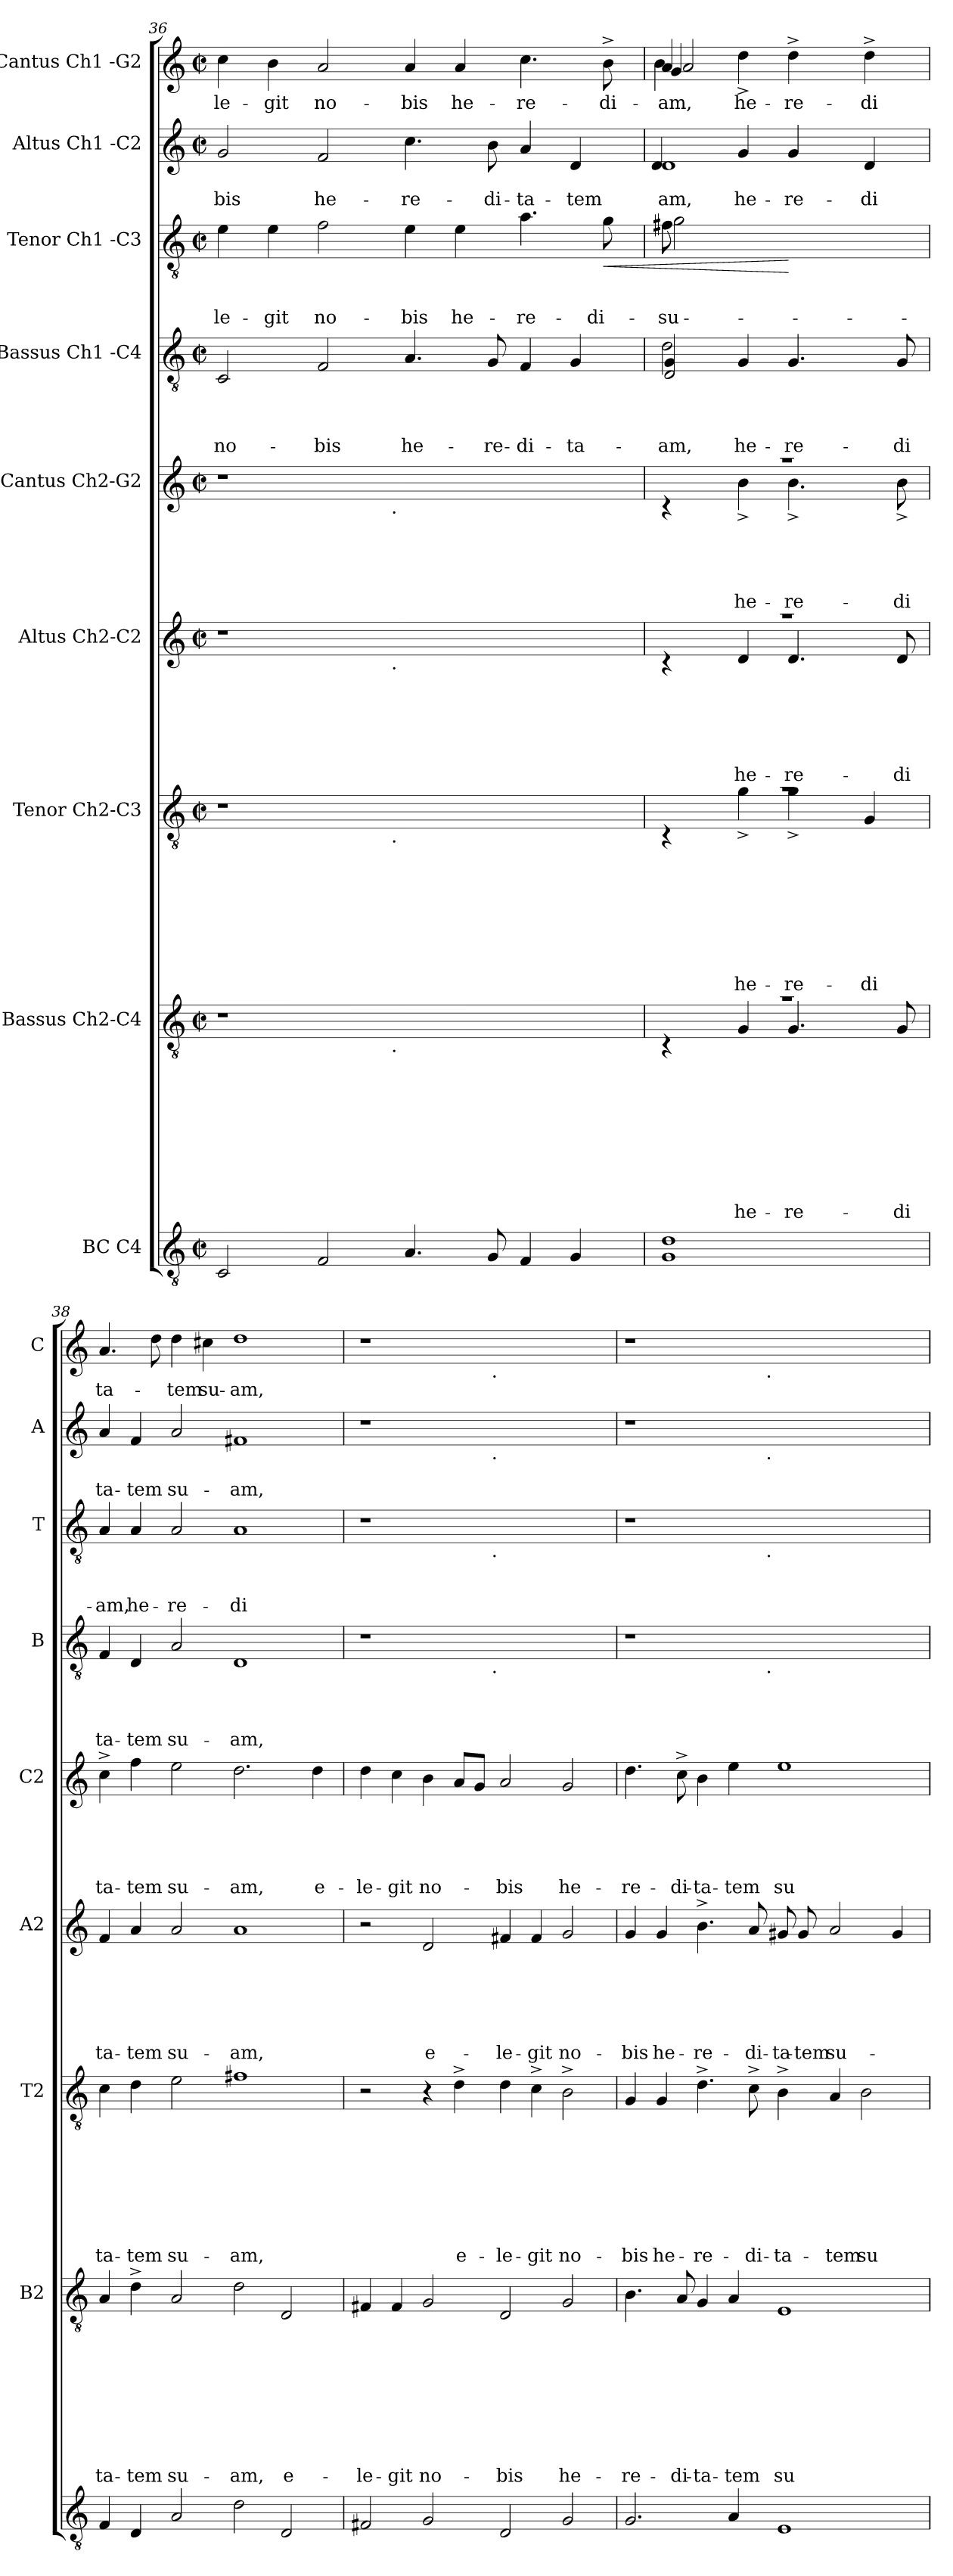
**kern	**kern	**text	**text	**text	**text	**text	**text	**text	**text	**text	**kern	**text	**text	**text	**text	**text	**text	**text	**text	**kern	**text	**text	**text	**text	**text	**text	**kern	**text	**text	**text	**text	**text	**kern	**text	**text	**text	**text	**kern	**text	**text	**text	**dynam	**kern	**text	**text	**kern	**text
*part9	*part8	*part8	*part8	*part8	*part8	*part8	*part8	*part8	*part8	*part8	*part7	*part7	*part7	*part7	*part7	*part7	*part7	*part7	*part7	*part6	*part6	*part6	*part6	*part6	*part6	*part6	*part5	*part5	*part5	*part5	*part5	*part5	*part4	*part4	*part4	*part4	*part4	*part3	*part3	*part3	*part3	*part3	*part2	*part2	*part2	*part1	*part1
*staff9	*staff8	*staff8	*staff8	*staff8	*staff8	*staff8	*staff8	*staff8	*staff8	*staff8	*staff7	*staff7	*staff7	*staff7	*staff7	*staff7	*staff7	*staff7	*staff7	*staff6	*staff6	*staff6	*staff6	*staff6	*staff6	*staff6	*staff5	*staff5	*staff5	*staff5	*staff5	*staff5	*staff4	*staff4	*staff4	*staff4	*staff4	*staff3	*staff3	*staff3	*staff3	*staff3	*staff2	*staff2	*staff2	*staff1	*staff1
*I"BC C4	*I"Bassus Ch2-C4	*	*	*	*	*	*	*	*	*	*I"Tenor Ch2-C3	*	*	*	*	*	*	*	*	*I"Altus Ch2-C2	*	*	*	*	*	*	*I"Cantus Ch2-G2	*	*	*	*	*	*I"Bassus Ch1 -C4	*	*	*	*	*I"Tenor Ch1 -C3	*	*	*	*	*I"Altus Ch1 -C2	*	*	*I"Cantus Ch1 -G2	*
*	*I'B2	*	*	*	*	*	*	*	*	*	*I'T2	*	*	*	*	*	*	*	*	*I'A2	*	*	*	*	*	*	*I'C2	*	*	*	*	*	*I'B	*	*	*	*	*I'T	*	*	*	*	*I'A	*	*	*I'C	*
*clefGv2	*clefGv2	*	*	*	*	*	*	*	*	*	*clefGv2	*	*	*	*	*	*	*	*	*clefG2	*	*	*	*	*	*	*clefG2	*	*	*	*	*	*clefGv2	*	*	*	*	*clefGv2	*	*	*	*	*clefG2	*	*	*clefG2	*
*k[]	*k[]	*	*	*	*	*	*	*	*	*	*k[]	*	*	*	*	*	*	*	*	*k[]	*	*	*	*	*	*	*k[]	*	*	*	*	*	*k[]	*	*	*	*	*k[]	*	*	*	*	*k[]	*	*	*k[]	*
*C:	*C:	*	*	*	*	*	*	*	*	*	*C:	*	*	*	*	*	*	*	*	*C:	*	*	*	*	*	*	*C:	*	*	*	*	*	*C:	*	*	*	*	*C:	*	*	*	*	*C:	*	*	*C:	*
*M2/2	*M2/2	*	*	*	*	*	*	*	*	*	*M2/2	*	*	*	*	*	*	*	*	*M2/2	*	*	*	*	*	*	*M2/2	*	*	*	*	*	*M2/2	*	*	*	*	*M2/2	*	*	*	*	*M2/2	*	*	*M2/2	*
*met(c|)	*met(c|)	*	*	*	*	*	*	*	*	*	*met(c|)	*	*	*	*	*	*	*	*	*met(c|)	*	*	*	*	*	*	*met(c|)	*	*	*	*	*	*met(c|)	*	*	*	*	*met(c|)	*	*	*	*	*met(c|)	*	*	*met(c|)	*
=36	=36	=36	=36	=36	=36	=36	=36	=36	=36	=36	=36	=36	=36	=36	=36	=36	=36	=36	=36	=36	=36	=36	=36	=36	=36	=36	=36	=36	=36	=36	=36	=36	=36	=36	=36	=36	=36	=36	=36	=36	=36	=36	=36	=36	=36	=36	=36
!	!	!	!	!	!	!	!	!	!	!	!	!	!	!	!	!	!	!	!	!	!	!	!	!	!	!	!	!	!	!	!	!	!	!	!	!	!LO:LY:b	!	!	!	!LO:LY:b	!	!	!	!LO:LY:b	!	!LO:LY:b
*	*^	*	*	*	*	*	*	*	*	*	*^	*	*	*	*	*	*	*	*	*^	*	*	*	*	*	*	*^	*	*	*	*	*	*	*	*	*	*	*	*	*	*	*	*	*	*	*	*
2C/	1r	2ryy	.	.	.	.	.	.	.	.	.	1r	2ryy	.	.	.	.	.	.	.	.	1r	2ryy	.	.	.	.	.	.	1r	2ryy	.	.	.	.	.	2C/	.	.	.	no-	4e\	.	.	-le-	.	2g/	.	-bis	4cc\	-le-
!	!	!	!	!	!	!	!	!	!	!	!	!	!	!	!	!	!	!	!	!	!	!	!	!	!	!	!	!	!	!	!	!	!	!	!	!	!	!	!	!	!	!	!	!	!LO:LY:b:rj	!	!	!	!	!	!LO:LY:b:rj
.	.	.	.	.	.	.	.	.	.	.	.	.	.	.	.	.	.	.	.	.	.	.	.	.	.	.	.	.	.	.	.	.	.	.	.	.	.	.	.	.	.	4e\	.	.	-git	.	.	.	.	4b\	-git
!	!	!	!	!	!	!	!	!	!	!	!	!	!	!	!	!	!	!	!	!	!	!	!	!	!	!	!	!	!	!	!	!	!	!	!	!	!	!	!	!	!LO:LY:b	!	!	!	!LO:LY:b	!	!	!	!LO:LY:b	!	!LO:LY:b
2F/	.	4...ryy	.	.	.	.	.	.	.	.	.	.	4...ryy	.	.	.	.	.	.	.	.	.	4...ryy	.	.	.	.	.	.	.	4...ryy	.	.	.	.	.	2F/	.	.	.	-bis	2f\	.	.	no-	.	2f/	.	he-	2a/	no-
!	!	!	!	!	!	!	!	!	!	!	!	!	!	!	!	!	!	!	!	!	!	!	!	!	!	!	!	!	!	!	!LO:TX:b:t=.	!	!	!	!	!	!	!	!	!	!	!	!	!	!	!	!	!	!	!	!
!	!	!	!	!	!	!	!	!	!	!	!	!	!	!	!	!	!	!	!	!	!	!	!LO:TX:b:t=.	!	!	!	!	!	!	!	!	!	!	!	!	!	!	!	!	!	!	!	!	!	!	!	!	!	!	!	!
!	!	!	!	!	!	!	!	!	!	!	!	!	!LO:TX:b:t=.	!	!	!	!	!	!	!	!	!	!	!	!	!	!	!	!	!	!	!	!	!	!	!	!	!	!	!	!	!	!	!	!	!	!	!	!	!	!
!	!	!LO:TX:b:t=.	!	!	!	!	!	!	!	!	!	!	!	!	!	!	!	!	!	!	!	!	!	!	!	!	!	!	!	!	!	!	!	!	!	!	!	!	!	!	!	!	!	!	!	!	!	!	!	!	!
.	.	1ryy	.	.	.	.	.	.	.	.	.	.	1ryy	.	.	.	.	.	.	.	.	.	1ryy	.	.	.	.	.	.	.	1ryy	.	.	.	.	.	.	.	.	.	.	.	.	.	.	.	.	.	.	.	.
!	!	!	!	!	!	!	!	!	!	!	!	!	!	!	!	!	!	!	!	!	!	!	!	!	!	!	!	!	!	!	!	!	!	!	!	!	!	!	!	!	!LO:LY:b	!	!	!	!LO:LY:b	!	!	!	!LO:LY:b	!	!LO:LY:b
4.A/	1ryy	.	.	.	.	.	.	.	.	.	.	1ryy	.	.	.	.	.	.	.	.	.	1ryy	.	.	.	.	.	.	.	1ryy	.	.	.	.	.	.	4.A/	.	.	.	he-	4e\	.	.	-bis	.	4.cc\	.	-re-	4a/	-bis
!	!	!	!	!	!	!	!	!	!	!	!	!	!	!	!	!	!	!	!	!	!	!	!	!	!	!	!	!	!	!	!	!	!	!	!	!	!	!	!	!	!	!	!	!	!LO:LY:b	!	!	!	!	!	!LO:LY:b
.	.	.	.	.	.	.	.	.	.	.	.	.	.	.	.	.	.	.	.	.	.	.	.	.	.	.	.	.	.	.	.	.	.	.	.	.	.	.	.	.	.	4e\	.	.	he-	.	.	.	.	4a/	he-
!	!	!	!	!	!	!	!	!	!	!	!	!	!	!	!	!	!	!	!	!	!	!	!	!	!	!	!	!	!	!	!	!	!	!	!	!	!	!	!	!	!LO:LY:b	!	!	!	!	!	!	!	!LO:LY:b	!	!
8G/	.	.	.	.	.	.	.	.	.	.	.	.	.	.	.	.	.	.	.	.	.	.	.	.	.	.	.	.	.	.	.	.	.	.	.	.	8G/	.	.	.	-re-	.	.	.	.	.	8b\	.	-di-	.	.
!	!	!	!	!	!	!	!	!	!	!	!	!	!	!	!	!	!	!	!	!	!	!	!	!	!	!	!	!	!	!	!	!	!	!	!	!	!	!	!	!	!LO:LY:b:rj	!	!	!	!LO:LY:b	!	!	!	!LO:LY:b	!	!LO:LY:b
4F/	.	.	.	.	.	.	.	.	.	.	.	.	.	.	.	.	.	.	.	.	.	.	.	.	.	.	.	.	.	.	.	.	.	.	.	.	4F/	.	.	.	-di-	4.a\	.	.	-re-	.	4a/	.	-ta-	4.cc\	-re-
!	!	!	!	!	!	!	!	!	!	!	!	!	!	!	!	!	!	!	!	!	!	!	!	!	!	!	!	!	!	!	!	!	!	!	!	!	!	!	!	!	!LO:LY:b	!	!	!	!	!	!	!	!LO:LY:b:rj	!	!
4G/	.	.	.	.	.	.	.	.	.	.	.	.	.	.	.	.	.	.	.	.	.	.	.	.	.	.	.	.	.	.	.	.	.	.	.	.	4G/	.	.	.	-ta-	.	.	.	.	.	4d/	.	-tem	.	.
!	!	!	!	!	!	!	!	!	!	!	!	!	!	!	!	!	!	!	!	!	!	!	!	!	!	!	!	!	!	!	!	!	!	!	!	!	!	!	!	!	!	!	!	!	!LO:LY:b	!LO:HP:b	!	!	!	!	!LO:LY:b
.	.	.	.	.	.	.	.	.	.	.	.	.	.	.	.	.	.	.	.	.	.	.	.	.	.	.	.	.	.	.	.	.	.	.	.	.	.	.	.	.	.	8g\	.	.	-di-	<	.	.	.	8b^>\	-di-
.	.	32ryy	.	.	.	.	.	.	.	.	.	.	32ryy	.	.	.	.	.	.	.	.	.	32ryy	.	.	.	.	.	.	.	32ryy	.	.	.	.	.	.	.	.	.	.	.	.	.	.	.	.	.	.	.	.
=37	=37	=37	=37	=37	=37	=37	=37	=37	=37	=37	=37	=37	=37	=37	=37	=37	=37	=37	=37	=37	=37	=37	=37	=37	=37	=37	=37	=37	=37	=37	=37	=37	=37	=37	=37	=37	=37	=37	=37	=37	=37	=37	=37	=37	=37	=37	=37	=37	=37	=37	=37
!	!	!	!	!	!	!	!	!	!	!	!	!	!	!	!	!	!	!	!	!	!	!	!	!	!	!	!	!	!	!	!	!	!	!	!	!	!	!	!	!	!LO:LY:b	!	!	!	!	!	!	!	!	!	!
*	*	*	*	*	*	*	*	*	*	*	*	*	*	*	*	*	*	*	*	*	*	*	*	*	*	*	*	*	*	*	*	*	*	*	*	*	*^	*	*	*	*	*	*	*	*	*	*	*	*	*	*
!	!	!	!	!	!	!	!	!	!	!	!	!	!	!	!	!	!	!	!	!	!	!	!	!	!	!	!	!	!	!	!	!	!	!	!	!	!	!	!	!	!	!LO:LY:b	!	!	!	!	!	!	!	!	!	!
*	*	*	*	*	*	*	*	*	*	*	*	*	*	*	*	*	*	*	*	*	*	*	*	*	*	*	*	*	*	*	*	*	*	*	*	*	*	*^	*	*	*	*	*	*	*	*	*	*	*	*	*	*
!	!	!	!	!	!	!	!	!	!	!	!	!	!	!	!	!	!	!	!	!	!	!	!	!	!	!	!	!	!	!	!	!	!	!	!	!	!	!	!	!	!	!	!LO:LY:b	!	!	!	!LO:LY:b	!	!	!	!	!	!
*	*	*	*	*	*	*	*	*	*	*	*	*	*	*	*	*	*	*	*	*	*	*	*	*	*	*	*	*	*	*	*	*	*	*	*	*	*	*	*	*	*	*	*	*^	*	*	*	*	*	*	*	*	*
*	*	*	*	*	*	*	*	*	*	*	*	*	*	*	*	*	*	*	*	*	*	*	*	*	*	*	*	*	*	*	*	*	*	*	*	*	*	*	*	*	*	*	*	*	*^	*	*	*	*	*	*	*	*	*
!	!	!	!	!	!	!	!	!	!	!	!	!	!	!	!	!	!	!	!	!	!	!	!	!	!	!	!	!	!	!	!	!	!	!	!	!	!	!	!	!	!	!	!	!	!	!	!	!	!LO:LY:b	!	!	!	!	!	!
*	*	*	*	*	*	*	*	*	*	*	*	*	*	*	*	*	*	*	*	*	*	*	*	*	*	*	*	*	*	*	*	*	*	*	*	*	*	*	*	*	*	*	*	*	*	*^	*	*	*	*	*	*	*	*	*
!	!	!	!	!	!	!	!	!	!	!	!	!	!	!	!	!	!	!	!	!	!	!	!	!	!	!	!	!	!	!	!	!	!	!	!	!	!	!	!	!	!	!	!	!	!	!	!	!	!	!LO:LY:b	!	!	!	!LO:LY:b	!	!
*	*	*	*	*	*	*	*	*	*	*	*	*	*	*	*	*	*	*	*	*	*	*	*	*	*	*	*	*	*	*	*	*	*	*	*	*	*	*	*	*	*	*	*	*	*	*	*	*	*	*	*	*^	*	*	*	*
!	!	!	!	!	!	!	!	!	!	!	!	!	!	!	!	!	!	!	!	!	!	!	!	!	!	!	!	!	!	!	!	!	!	!	!	!	!	!	!	!	!	!	!	!	!	!	!	!	!	!	!	!	!	!	!LO:LY:b	!	!LO:LY:b
*	*	*	*	*	*	*	*	*	*	*	*	*	*	*	*	*	*	*	*	*	*	*	*	*	*	*	*	*	*	*	*	*	*	*	*	*	*	*	*	*	*	*	*	*	*	*	*	*	*	*	*	*	*	*	*	*^	*
!	!	!	!	!	!	!	!	!	!	!	!	!	!	!	!	!	!	!	!	!	!	!	!	!	!	!	!	!	!	!	!	!	!	!	!	!	!	!	!	!	!	!	!	!	!	!	!	!	!	!	!	!	!	!	!	!	!	!LO:LY:b
*	*	*	*	*	*	*	*	*	*	*	*	*	*	*	*	*	*	*	*	*	*	*	*	*	*	*	*	*	*	*	*	*	*	*	*	*	*	*	*	*	*	*	*	*	*	*	*	*	*	*	*	*	*	*	*	*	*^	*
!	!	!	!	!	!	!	!	!	!	!	!	!	!	!	!	!	!	!	!	!	!	!	!	!	!	!	!	!	!	!	!	!	!	!	!	!	!	!	!	!	!	!	!	!	!	!	!	!	!	!	!	!	!	!	!	!	!	!	!LO:LY:b
*	*	*	*	*	*	*	*	*	*	*	*	*	*	*	*	*	*	*	*	*	*	*	*	*	*	*	*	*	*	*	*	*	*	*	*	*	*	*	*	*	*	*	*	*	*	*	*	*	*	*	*	*	*	*	*	*	*	*^	*
!	!	!	!	!	!	!	!	!	!	!	!	!	!	!	!	!	!	!	!	!	!	!	!	!	!	!	!	!	!	!	!	!	!	!	!	!	!	!	!	!	!	!	!	!	!	!	!	!	!	!	!	!	!	!	!	!	!	!	!	!LO:LY:b
1G 1d	1ra	4rC	.	.	.	.	.	.	.	.	.	1ra	4rC	.	.	.	.	.	.	.	.	1raa	4rc	.	.	.	.	.	.	1raa	4rc	.	.	.	.	.	2d\	2D/	4G/	.	.	.	-am,	16ryy	8f#X\	8f#\	2g\	.	.	su-	.	1d	4d/	.	-am,	4a/	4g/	2a/	4b\	-am,
.	.	.	.	.	.	.	.	.	.	.	.	.	.	.	.	.	.	.	.	.	.	.	.	.	.	.	.	.	.	.	.	.	.	.	.	.	.	.	.	.	.	.	.	2ryy	.	.	.	.	.	.	.	.	.	.	.	.	.	.	.	.
.	.	.	.	.	.	.	.	.	.	.	.	.	.	.	.	.	.	.	.	.	.	.	.	.	.	.	.	.	.	.	.	.	.	.	.	.	.	.	.	.	.	.	.	.	2ryy	2ryy	.	.	.	.	.	.	.	.	.	.	.	.	.	.
!	!	!	!	!	!	!	!	!	!	!	!LO:LY:b	!	!	!	!	!	!	!	!	!	!LO:LY:b	!	!	!	!	!	!	!	!LO:LY:b	!	!	!	!	!	!	!LO:LY:b	!	!	!	!	!	!	!LO:LY:b	!	!	!	!	!	!	!	!	!	!	!	!LO:LY:b	!	!	!	!	!LO:LY:b
.	.	4G/	.	.	.	.	.	.	.	.	he-	.	4g^<\	.	.	.	.	.	.	.	he-	.	4d/	.	.	.	.	.	he-	.	4b^<\	.	.	.	.	he-	.	.	4G/	.	.	.	he-	.	.	.	.	.	.	.	.	.	4g/	.	he-	2.ryy	2.ryy	.	4dd^>\	he-
!	!	!	!	!	!	!	!	!	!	!	!LO:LY:b:rj	!	!	!	!	!	!	!	!	!	!LO:LY:b	!	!	!	!	!	!	!	!LO:LY:b:rj	!	!	!	!	!	!	!LO:LY:b:rj	!	!	!	!	!	!	!LO:LY:b:rj	!	!	!	!	!	!	!	!	!	!	!	!LO:LY:b	!	!	!	!	!LO:LY:b
.	.	4.G/	.	.	.	.	.	.	.	.	-re-	.	4g^<\	.	.	.	.	.	.	.	-re-	.	4.d/	.	.	.	.	.	-re-	.	4.b^<\	.	.	.	.	-re-	2ryy	2ryy	4.G/	.	.	.	-re-	.	.	.	2ryy	.	.	.	[	.	4g/	.	-re-	.	.	2ryy	4dd^>\	-re-
.	.	.	.	.	.	.	.	.	.	.	.	.	.	.	.	.	.	.	.	.	.	.	.	.	.	.	.	.	.	.	.	.	.	.	.	.	.	.	.	.	.	.	.	4..ryy	.	.	.	.	.	.	.	.	.	.	.	.	.	.	.	.
.	.	.	.	.	.	.	.	.	.	.	.	.	.	.	.	.	.	.	.	.	.	.	.	.	.	.	.	.	.	.	.	.	.	.	.	.	.	.	.	.	.	.	.	.	4.ryy	4.ryy	.	.	.	.	.	.	.	.	.	.	.	.	.	.
!	!	!	!	!	!	!	!	!	!	!	!	!	!	!	!	!	!	!	!	!	!LO:LY:b:rj	!	!	!	!	!	!	!	!	!	!	!	!	!	!	!	!	!	!	!	!	!	!	!	!	!	!	!	!	!	!	!	!	!	!LO:LY:b:rj	!	!	!	!	!LO:LY:b:rj
.	.	.	.	.	.	.	.	.	.	.	.	.	4G/	.	.	.	.	.	.	.	-di-	.	.	.	.	.	.	.	.	.	.	.	.	.	.	.	.	.	.	.	.	.	.	.	.	.	.	.	.	.	.	.	4d/	.	-di-	.	.	.	4dd^>\	-di-
!	!	!	!	!	!	!	!	!	!	!	!LO:LY:b	!	!	!	!	!	!	!	!	!	!	!	!	!	!	!	!	!	!LO:LY:b	!	!	!	!	!	!	!LO:LY:b	!	!	!	!	!	!	!LO:LY:b	!	!	!	!	!	!	!	!	!	!	!	!	!	!	!	!	!
.	.	8G/	.	.	.	.	.	.	.	.	-di-	.	.	.	.	.	.	.	.	.	.	.	8d/	.	.	.	.	.	-di-	.	8b^<\	.	.	.	.	-di-	.	.	8G/	.	.	.	-di-	.	.	.	.	.	.	.	.	.	.	.	.	.	.	.	.	.
*	*	*	*	*	*	*	*	*	*	*	*	*	*	*	*	*	*	*	*	*	*	*	*	*	*	*	*	*	*	*	*	*	*	*	*	*	*	*	*	*	*	*	*	*v	*v	*v	*v	*	*	*	*	*	*	*	*	*v	*v	*v	*v	*
*	*	*	*	*	*	*	*	*	*	*	*	*v	*v	*	*	*	*	*	*	*	*	*	*	*	*	*	*	*	*	*	*	*	*	*	*	*	*	*	*	*	*	*	*	*	*	*	*	*	*v	*v	*	*	*	*
=38	=38	=38	=38	=38	=38	=38	=38	=38	=38	=38	=38	=38	=38	=38	=38	=38	=38	=38	=38	=38	=38	=38	=38	=38	=38	=38	=38	=38	=38	=38	=38	=38	=38	=38	=38	=38	=38	=38	=38	=38	=38	=38	=38	=38	=38	=38	=38	=38	=38	=38	=38	=38
!	!	!	!	!	!	!	!	!	!	!	!LO:LY:b	!	!	!	!	!	!	!	!	!LO:LY:b	!	!	!	!	!	!	!	!LO:LY:b	!	!	!	!	!	!	!LO:LY:b	!	!	!	!	!	!	!LO:LY:b	!	!	!	!LO:LY:b	!	!	!	!LO:LY:b	!	!LO:LY:b
*	*	*	*	*	*	*	*	*	*	*	*	*	*	*	*	*	*	*	*	*	*v	*v	*	*	*	*	*	*	*	*	*	*	*	*	*	*v	*v	*v	*	*	*	*	*	*	*	*	*	*	*	*	*	*
*	*v	*v	*	*	*	*	*	*	*	*	*	*	*	*	*	*	*	*	*	*	*	*	*	*	*	*	*	*v	*v	*	*	*	*	*	*	*	*	*	*	*	*	*	*	*	*	*	*	*	*
4F/	4A/	.	.	.	.	.	.	.	.	-ta-	4c\	.	.	.	.	.	.	.	-ta-	4f/	.	.	.	.	.	-ta-	4cc^>\	.	.	.	.	-ta-	4F/	.	.	.	-ta-	4A/	.	.	-am,	.	4a/	.	-ta-	4.a/	-ta-
!	!	!	!	!	!	!	!	!	!	!LO:LY:b	!	!	!	!	!	!	!	!	!LO:LY:b	!	!	!	!	!	!	!LO:LY:b	!	!	!	!	!	!LO:LY:b	!	!	!	!	!LO:LY:b	!	!	!	!LO:LY:b	!	!	!	!LO:LY:b	!	!
4D/	4d^>\	.	.	.	.	.	.	.	.	-tem	4d\	.	.	.	.	.	.	.	-tem	4a/	.	.	.	.	.	-tem	4ff\	.	.	.	.	-tem	4D/	.	.	.	-tem	4A/	.	.	he-	.	4f/	.	-tem	.	.
.	.	.	.	.	.	.	.	.	.	.	.	.	.	.	.	.	.	.	.	.	.	.	.	.	.	.	.	.	.	.	.	.	.	.	.	.	.	.	.	.	.	.	.	.	.	8dd\	.
!	!	!	!	!	!	!	!	!	!	!LO:LY:b	!	!	!	!	!	!	!	!	!LO:LY:b	!	!	!	!	!	!	!LO:LY:b	!	!	!	!	!	!LO:LY:b	!	!	!	!	!LO:LY:b	!	!	!	!LO:LY:b	!	!	!	!LO:LY:b	!	!LO:LY:b
2A/	2A/	.	.	.	.	.	.	.	.	su-	2e\	.	.	.	.	.	.	.	su-	2a/	.	.	.	.	.	su-	2ee\	.	.	.	.	su-	2A/	.	.	.	su-	2A/	.	.	-re-	.	2a/	.	su-	4dd\	-tem
!	!	!	!	!	!	!	!	!	!	!	!	!	!	!	!	!	!	!	!	!	!	!	!	!	!	!	!	!	!	!	!	!	!	!	!	!	!	!	!	!	!	!	!	!	!	!	!LO:LY:b
.	.	.	.	.	.	.	.	.	.	.	.	.	.	.	.	.	.	.	.	.	.	.	.	.	.	.	.	.	.	.	.	.	.	.	.	.	.	.	.	.	.	.	.	.	.	4cc#X\	su-
!	!	!	!	!	!	!	!	!	!	!LO:LY:b	!	!	!	!	!	!	!	!	!LO:LY:b	!	!	!	!	!	!	!LO:LY:b	!	!	!	!	!	!LO:LY:b	!	!	!	!	!LO:LY:b	!	!	!	!LO:LY:b	!	!	!	!LO:LY:b	!	!LO:LY:b:rj
2d\	2d\	.	.	.	.	.	.	.	.	-am,	1f#X	.	.	.	.	.	.	.	-am,	1a	.	.	.	.	.	-am,	2.dd\	.	.	.	.	-am,	1D	.	.	.	-am,	1A	.	.	-di-	.	1f#X	.	-am,	1dd	-am,
!	!	!	!	!	!	!	!	!	!	!LO:LY:b	!	!	!	!	!	!	!	!	!	!	!	!	!	!	!	!	!	!	!	!	!	!	!	!	!	!	!	!	!	!	!	!	!	!	!	!	!
2D/	2D/	.	.	.	.	.	.	.	.	e-	.	.	.	.	.	.	.	.	.	.	.	.	.	.	.	.	.	.	.	.	.	.	.	.	.	.	.	.	.	.	.	.	.	.	.	.	.
!	!	!	!	!	!	!	!	!	!	!	!	!	!	!	!	!	!	!	!	!	!	!	!	!	!	!	!	!	!	!	!	!LO:LY:b	!	!	!	!	!	!	!	!	!	!	!	!	!	!	!
.	.	.	.	.	.	.	.	.	.	.	.	.	.	.	.	.	.	.	.	.	.	.	.	.	.	.	4dd\	.	.	.	.	e-	.	.	.	.	.	.	.	.	.	.	.	.	.	.	.
!!LO:LB:g=z
=39	=39	=39	=39	=39	=39	=39	=39	=39	=39	=39	=39	=39	=39	=39	=39	=39	=39	=39	=39	=39	=39	=39	=39	=39	=39	=39	=39	=39	=39	=39	=39	=39	=39	=39	=39	=39	=39	=39	=39	=39	=39	=39	=39	=39	=39	=39	=39
!	!	!	!	!	!	!	!	!	!	!LO:LY:b	!	!	!	!	!	!	!	!	!	!	!	!	!	!	!	!	!	!	!	!	!	!LO:LY:b	!	!	!	!	!	!	!	!	!	!	!	!	!	!	!
*	*	*	*	*	*	*	*	*	*	*	*	*	*	*	*	*	*	*	*	*	*	*	*	*	*	*	*	*	*	*	*	*	*^	*	*	*	*	*^	*	*	*	*	*^	*	*	*^	*
2F#X/	4F#X/	.	.	.	.	.	.	.	.	-le-	2r	.	.	.	.	.	.	.	.	2r	.	.	.	.	.	.	4dd\	.	.	.	.	-le-	1r	2ryy	.	.	.	.	1r	2ryy	.	.	.	.	1r	2ryy	.	.	1r	2ryy	.
!	!	!	!	!	!	!	!	!	!	!LO:LY:b:rj	!	!	!	!	!	!	!	!	!	!	!	!	!	!	!	!	!	!	!	!	!	!LO:LY:b:rj	!	!	!	!	!	!	!	!	!	!	!	!	!	!	!	!	!	!	!
.	4F#/	.	.	.	.	.	.	.	.	-git	.	.	.	.	.	.	.	.	.	.	.	.	.	.	.	.	4cc\	.	.	.	.	-git	.	.	.	.	.	.	.	.	.	.	.	.	.	.	.	.	.	.	.
!	!	!	!	!	!	!	!	!	!	!LO:LY:b	!	!	!	!	!	!	!	!	!	!	!	!	!	!	!	!LO:LY:b	!	!	!	!	!	!LO:LY:b	!	!	!	!	!	!	!	!	!	!	!	!	!	!	!	!	!	!	!
2G/	2G/	.	.	.	.	.	.	.	.	no-	4r	.	.	.	.	.	.	.	.	2d/	.	.	.	.	.	e-	4b\	.	.	.	.	no-	.	4...ryy	.	.	.	.	.	4...ryy	.	.	.	.	.	4...ryy	.	.	.	4...ryy	.
!	!	!	!	!	!	!	!	!	!	!	!	!	!	!	!	!	!	!	!LO:LY:b	!	!	!	!	!	!	!	!	!	!	!	!	!	!	!	!	!	!	!	!	!	!	!	!	!	!	!	!	!	!	!	!
.	.	.	.	.	.	.	.	.	.	.	4d^>\	.	.	.	.	.	.	.	e-	.	.	.	.	.	.	.	8a/L	.	.	.	.	.	.	.	.	.	.	.	.	.	.	.	.	.	.	.	.	.	.	.	.
.	.	.	.	.	.	.	.	.	.	.	.	.	.	.	.	.	.	.	.	.	.	.	.	.	.	.	8g/J	.	.	.	.	.	.	.	.	.	.	.	.	.	.	.	.	.	.	.	.	.	.	.	.
!	!	!	!	!	!	!	!	!	!	!	!	!	!	!	!	!	!	!	!	!	!	!	!	!	!	!	!	!	!	!	!	!	!	!	!	!	!	!	!	!	!	!	!	!	!	!	!	!	!	!LO:TX:b:t=.	!
!	!	!	!	!	!	!	!	!	!	!	!	!	!	!	!	!	!	!	!	!	!	!	!	!	!	!	!	!	!	!	!	!	!	!	!	!	!	!	!	!	!	!	!	!	!	!LO:TX:b:t=.	!	!	!	!	!
!	!	!	!	!	!	!	!	!	!	!	!	!	!	!	!	!	!	!	!	!	!	!	!	!	!	!	!	!	!	!	!	!	!	!	!	!	!	!	!	!LO:TX:b:t=.	!	!	!	!	!	!	!	!	!	!	!
!	!	!	!	!	!	!	!	!	!	!	!	!	!	!	!	!	!	!	!	!	!	!	!	!	!	!	!	!	!	!	!	!	!	!LO:TX:b:t=.	!	!	!	!	!	!	!	!	!	!	!	!	!	!	!	!	!
.	.	.	.	.	.	.	.	.	.	.	.	.	.	.	.	.	.	.	.	.	.	.	.	.	.	.	.	.	.	.	.	.	.	1ryy	.	.	.	.	.	1ryy	.	.	.	.	.	1ryy	.	.	.	1ryy	.
!	!	!	!	!	!	!	!	!	!	!LO:LY:b	!	!	!	!	!	!	!	!	!LO:LY:b	!	!	!	!	!	!	!LO:LY:b	!	!	!	!	!	!LO:LY:b	!	!	!	!	!	!	!	!	!	!	!	!	!	!	!	!	!	!	!
2D/	2D/	.	.	.	.	.	.	.	.	-bis	4d\	.	.	.	.	.	.	.	-le-	4f#X/	.	.	.	.	.	-le-	2a/	.	.	.	.	-bis	1ryy	.	.	.	.	.	1ryy	.	.	.	.	.	1ryy	.	.	.	1ryy	.	.
!	!	!	!	!	!	!	!	!	!	!	!	!	!	!	!	!	!	!	!LO:LY:b:rj	!	!	!	!	!	!	!LO:LY:b:rj	!	!	!	!	!	!	!	!	!	!	!	!	!	!	!	!	!	!	!	!	!	!	!	!	!
.	.	.	.	.	.	.	.	.	.	.	4c^>\	.	.	.	.	.	.	.	-git	4f#/	.	.	.	.	.	-git	.	.	.	.	.	.	.	.	.	.	.	.	.	.	.	.	.	.	.	.	.	.	.	.	.
!	!	!	!	!	!	!	!	!	!	!LO:LY:b	!	!	!	!	!	!	!	!	!LO:LY:b	!	!	!	!	!	!	!LO:LY:b	!	!	!	!	!	!LO:LY:b	!	!	!	!	!	!	!	!	!	!	!	!	!	!	!	!	!	!	!
2G/	2G/	.	.	.	.	.	.	.	.	he-	2B^>\	.	.	.	.	.	.	.	no-	2g/	.	.	.	.	.	no-	2g/	.	.	.	.	he-	.	.	.	.	.	.	.	.	.	.	.	.	.	.	.	.	.	.	.
.	.	.	.	.	.	.	.	.	.	.	.	.	.	.	.	.	.	.	.	.	.	.	.	.	.	.	.	.	.	.	.	.	.	32ryy	.	.	.	.	.	32ryy	.	.	.	.	.	32ryy	.	.	.	32ryy	.
=40	=40	=40	=40	=40	=40	=40	=40	=40	=40	=40	=40	=40	=40	=40	=40	=40	=40	=40	=40	=40	=40	=40	=40	=40	=40	=40	=40	=40	=40	=40	=40	=40	=40	=40	=40	=40	=40	=40	=40	=40	=40	=40	=40	=40	=40	=40	=40	=40	=40	=40	=40
!	!	!	!	!	!	!	!	!	!	!LO:LY:b	!	!	!	!	!	!	!	!	!LO:LY:b	!	!	!	!	!	!	!LO:LY:b	!	!	!	!	!	!LO:LY:b	!	!	!	!	!	!	!	!	!	!	!	!	!	!	!	!	!	!	!
2.G/	4.B\	.	.	.	.	.	.	.	.	-re-	4G/	.	.	.	.	.	.	.	-bis	4g/	.	.	.	.	.	-bis	4.dd\	.	.	.	.	-re-	1r	2ryy	.	.	.	.	1r	2ryy	.	.	.	.	1r	2ryy	.	.	1r	2ryy	.
!	!	!	!	!	!	!	!	!	!	!	!	!	!	!	!	!	!	!	!LO:LY:b	!	!	!	!	!	!	!LO:LY:b	!	!	!	!	!	!	!	!	!	!	!	!	!	!	!	!	!	!	!	!	!	!	!	!	!
.	.	.	.	.	.	.	.	.	.	.	4G/	.	.	.	.	.	.	.	he-	4g/	.	.	.	.	.	he-	.	.	.	.	.	.	.	.	.	.	.	.	.	.	.	.	.	.	.	.	.	.	.	.	.
!	!	!	!	!	!	!	!	!	!	!LO:LY:b	!	!	!	!	!	!	!	!	!	!	!	!	!	!	!	!	!	!	!	!	!	!LO:LY:b	!	!	!	!	!	!	!	!	!	!	!	!	!	!	!	!	!	!	!
.	8A/	.	.	.	.	.	.	.	.	-di-	.	.	.	.	.	.	.	.	.	.	.	.	.	.	.	.	8cc^>\	.	.	.	.	-di-	.	.	.	.	.	.	.	.	.	.	.	.	.	.	.	.	.	.	.
!	!	!	!	!	!	!	!	!	!	!LO:LY:b	!	!	!	!	!	!	!	!	!LO:LY:b	!	!	!	!	!	!	!LO:LY:b	!	!	!	!	!	!LO:LY:b	!	!	!	!	!	!	!	!	!	!	!	!	!	!	!	!	!	!	!
.	4G/	.	.	.	.	.	.	.	.	-ta-	4.d^>\	.	.	.	.	.	.	.	-re-	4.b^>\	.	.	.	.	.	-re-	4b\	.	.	.	.	-ta-	.	4...ryy	.	.	.	.	.	4...ryy	.	.	.	.	.	4...ryy	.	.	.	4...ryy	.
!	!	!	!	!	!	!	!	!	!	!LO:LY:b:rj	!	!	!	!	!	!	!	!	!	!	!	!	!	!	!	!	!	!	!	!	!	!LO:LY:b:rj	!	!	!	!	!	!	!	!	!	!	!	!	!	!	!	!	!	!	!
4A/	4A/	.	.	.	.	.	.	.	.	-tem	.	.	.	.	.	.	.	.	.	.	.	.	.	.	.	.	4ee\	.	.	.	.	-tem	.	.	.	.	.	.	.	.	.	.	.	.	.	.	.	.	.	.	.
!	!	!	!	!	!	!	!	!	!	!	!	!	!	!	!	!	!	!	!LO:LY:b	!	!	!	!	!	!	!LO:LY:b	!	!	!	!	!	!	!	!	!	!	!	!	!	!	!	!	!	!	!	!	!	!	!	!	!
.	.	.	.	.	.	.	.	.	.	.	8c^>\	.	.	.	.	.	.	.	-di-	8a/	.	.	.	.	.	-di-	.	.	.	.	.	.	.	.	.	.	.	.	.	.	.	.	.	.	.	.	.	.	.	.	.
!	!	!	!	!	!	!	!	!	!	!	!	!	!	!	!	!	!	!	!	!	!	!	!	!	!	!	!	!	!	!	!	!	!	!	!	!	!	!	!	!	!	!	!	!	!	!	!	!	!	!LO:TX:b:t=.	!
!	!	!	!	!	!	!	!	!	!	!	!	!	!	!	!	!	!	!	!	!	!	!	!	!	!	!	!	!	!	!	!	!	!	!	!	!	!	!	!	!	!	!	!	!	!	!LO:TX:b:t=.	!	!	!	!	!
!	!	!	!	!	!	!	!	!	!	!	!	!	!	!	!	!	!	!	!	!	!	!	!	!	!	!	!	!	!	!	!	!	!	!	!	!	!	!	!	!LO:TX:b:t=.	!	!	!	!	!	!	!	!	!	!	!
!	!	!	!	!	!	!	!	!	!	!	!	!	!	!	!	!	!	!	!	!	!	!	!	!	!	!	!	!	!	!	!	!	!	!LO:TX:b:t=.	!	!	!	!	!	!	!	!	!	!	!	!	!	!	!	!	!
.	.	.	.	.	.	.	.	.	.	.	.	.	.	.	.	.	.	.	.	.	.	.	.	.	.	.	.	.	.	.	.	.	.	1ryy	.	.	.	.	.	1ryy	.	.	.	.	.	1ryy	.	.	.	1ryy	.
!	!	!	!	!	!	!	!	!	!	!LO:LY:b	!	!	!	!	!	!	!	!	!LO:LY:b	!	!	!	!	!	!	!LO:LY:b	!	!	!	!	!	!LO:LY:b	!	!	!	!	!	!	!	!	!	!	!	!	!	!	!	!	!	!	!
1E	1E	.	.	.	.	.	.	.	.	su-	4B^>\	.	.	.	.	.	.	.	-ta-	8g#X/	.	.	.	.	.	-ta-	1ee	.	.	.	.	su-	1ryy	.	.	.	.	.	1ryy	.	.	.	.	.	1ryy	.	.	.	1ryy	.	.
!	!	!	!	!	!	!	!	!	!	!	!	!	!	!	!	!	!	!	!	!	!	!	!	!	!	!LO:LY:b	!	!	!	!	!	!	!	!	!	!	!	!	!	!	!	!	!	!	!	!	!	!	!	!	!
.	.	.	.	.	.	.	.	.	.	.	.	.	.	.	.	.	.	.	.	8g#/	.	.	.	.	.	-tem	.	.	.	.	.	.	.	.	.	.	.	.	.	.	.	.	.	.	.	.	.	.	.	.	.
!	!	!	!	!	!	!	!	!	!	!	!	!	!	!	!	!	!	!	!LO:LY:b	!	!	!	!	!	!	!LO:LY:b	!	!	!	!	!	!	!	!	!	!	!	!	!	!	!	!	!	!	!	!	!	!	!	!	!
.	.	.	.	.	.	.	.	.	.	.	4A/	.	.	.	.	.	.	.	-tem	2a/	.	.	.	.	.	su-	.	.	.	.	.	.	.	.	.	.	.	.	.	.	.	.	.	.	.	.	.	.	.	.	.
!	!	!	!	!	!	!	!	!	!	!	!	!	!	!	!	!	!	!	!LO:LY:b	!	!	!	!	!	!	!	!	!	!	!	!	!	!	!	!	!	!	!	!	!	!	!	!	!	!	!	!	!	!	!	!
.	.	.	.	.	.	.	.	.	.	.	2B\	.	.	.	.	.	.	.	su-	.	.	.	.	.	.	.	.	.	.	.	.	.	.	.	.	.	.	.	.	.	.	.	.	.	.	.	.	.	.	.	.
.	.	.	.	.	.	.	.	.	.	.	.	.	.	.	.	.	.	.	.	4g#/	.	.	.	.	.	.	.	.	.	.	.	.	.	.	.	.	.	.	.	.	.	.	.	.	.	.	.	.	.	.	.
.	.	.	.	.	.	.	.	.	.	.	.	.	.	.	.	.	.	.	.	.	.	.	.	.	.	.	.	.	.	.	.	.	.	32ryy	.	.	.	.	.	32ryy	.	.	.	.	.	32ryy	.	.	.	32ryy	.
*	*	*	*	*	*	*	*	*	*	*	*	*	*	*	*	*	*	*	*	*	*	*	*	*	*	*	*	*	*	*	*	*	*v	*v	*	*	*	*	*	*	*	*	*	*	*v	*v	*	*	*v	*v	*
*	*	*	*	*	*	*	*	*	*	*	*	*	*	*	*	*	*	*	*	*	*	*	*	*	*	*	*	*	*	*	*	*	*	*	*	*	*	*v	*v	*	*	*	*	*	*	*	*	*
=	=	=	=	=	=	=	=	=	=	=	=	=	=	=	=	=	=	=	=	=	=	=	=	=	=	=	=	=	=	=	=	=	=	=	=	=	=	=	=	=	=	=	=	=	=	=	=
*-	*-	*-	*-	*-	*-	*-	*-	*-	*-	*-	*-	*-	*-	*-	*-	*-	*-	*-	*-	*-	*-	*-	*-	*-	*-	*-	*-	*-	*-	*-	*-	*-	*-	*-	*-	*-	*-	*-	*-	*-	*-	*-	*-	*-	*-	*-	*-
